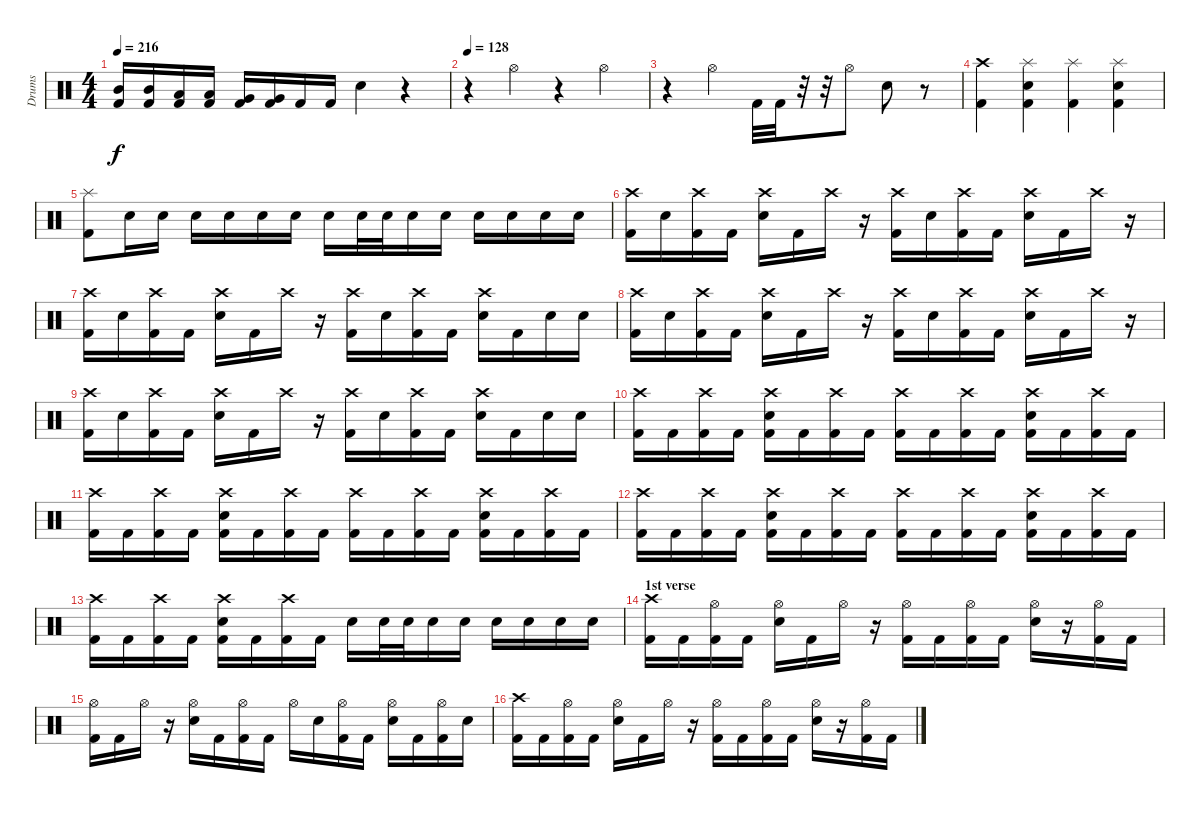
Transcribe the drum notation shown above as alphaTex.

\track ("Drums" "Drums") {instrument percussion}
\staff {score}
\articulation defaults
\ts (4 4)
\tempo 216
\clef neutral
\ks c
("Mid Tom (hit)" "Kick (hit) 2").16{dy f} ("Mid Tom (hit)" "Kick (hit) 2").16 ("Low Tom (hit)" "Kick (hit) 2").16 ("Low Tom (hit)" "Kick (hit) 2").16 ("Very Low Tom (hit)" "Kick (hit) 2").16 ("Very Low Tom (hit)" "Kick (hit) 2").16 "Kick (hit) 2".16 "Kick (hit) 2".16 "Electric Snare (hit)".4 r.4 |
\tempo 128
r.4 "Hi-Hat (open)".4 r.4 "Hi-Hat (open)".4 |
r.4 "Hi-Hat (open)".4 "Kick (hit) 2".32 "Kick (hit) 2".32 r.32 r.32 "Hi-Hat (open)".8 "Electric Snare (hit)".8 r.8 |
("Crash high (hit)" "Kick (hit) 2").4 ("Splash (hit)" "Electric Snare (hit)" "Kick (hit) 2").4 ("Splash (hit)" "Kick (hit) 2").4 ("Splash (hit)" "Electric Snare (hit)" "Kick (hit) 2").4 |
("Splash (hit)" "Kick (hit) 2").8 "Electric Snare (hit)".16 "Electric Snare (hit)".16 "Electric Snare (hit)".16 "Electric Snare (hit)".16 "Electric Snare (hit)".16 "Electric Snare (hit)".16 "Electric Snare (hit)".16 "Electric Snare (hit)".32 "Electric Snare (hit)".32 "Electric Snare (hit)".16 "Electric Snare (hit)".16 "Electric Snare (hit)".16 "Electric Snare (hit)".16 "Electric Snare (hit)".16 "Electric Snare (hit)".16 |
("Crash high (hit)" "Kick (hit) 2").16 "Electric Snare (hit)".16 ("Crash high (hit)" "Kick (hit) 2").16 "Kick (hit) 2".16 ("Crash high (hit)" "Electric Snare (hit)").16 "Kick (hit) 2".16 "Crash high (hit)".16 r.16 ("Crash high (hit)" "Kick (hit) 2").16 "Electric Snare (hit)".16 ("Crash high (hit)" "Kick (hit) 2").16 "Kick (hit) 2".16 ("Crash high (hit)" "Electric Snare (hit)").16 "Kick (hit) 2".16 "Crash high (hit)".16 r.16 |
("Crash high (hit)" "Kick (hit) 2").16 "Electric Snare (hit)".16 ("Crash high (hit)" "Kick (hit) 2").16 "Kick (hit) 2".16 ("Crash high (hit)" "Electric Snare (hit)").16 "Kick (hit) 2".16 "Crash high (hit)".16 r.16 ("Crash high (hit)" "Kick (hit) 2").16 "Electric Snare (hit)".16 ("Crash high (hit)" "Kick (hit) 2").16 "Kick (hit) 2".16 ("Crash high (hit)" "Electric Snare (hit)").16 "Kick (hit) 2".16 "Electric Snare (hit)".16 "Electric Snare (hit)".16 |
("Crash high (hit)" "Kick (hit) 2").16 "Electric Snare (hit)".16 ("Crash high (hit)" "Kick (hit) 2").16 "Kick (hit) 2".16 ("Crash high (hit)" "Electric Snare (hit)").16 "Kick (hit) 2".16 "Crash high (hit)".16 r.16 ("Crash high (hit)" "Kick (hit) 2").16 "Electric Snare (hit)".16 ("Crash high (hit)" "Kick (hit) 2").16 "Kick (hit) 2".16 ("Crash high (hit)" "Electric Snare (hit)").16 "Kick (hit) 2".16 "Crash high (hit)".16 r.16 |
("Crash high (hit)" "Kick (hit) 2").16 "Electric Snare (hit)".16 ("Crash high (hit)" "Kick (hit) 2").16 "Kick (hit) 2".16 ("Crash high (hit)" "Electric Snare (hit)").16 "Kick (hit) 2".16 "Crash high (hit)".16 r.16 ("Crash high (hit)" "Kick (hit) 2").16 "Electric Snare (hit)".16 ("Crash high (hit)" "Kick (hit) 2").16 "Kick (hit) 2".16 ("Crash high (hit)" "Electric Snare (hit)").16 "Kick (hit) 2".16 "Electric Snare (hit)".16 "Electric Snare (hit)".16 |
("Crash high (hit)" "Kick (hit) 2").16 "Kick (hit) 2".16 ("Crash high (hit)" "Kick (hit) 2").16 "Kick (hit) 2".16 ("Crash high (hit)" "Electric Snare (hit)" "Kick (hit) 2").16 "Kick (hit) 2".16 ("Crash high (hit)" "Kick (hit) 2").16 "Kick (hit) 2".16 ("Crash high (hit)" "Kick (hit) 2").16 "Kick (hit) 2".16 ("Crash high (hit)" "Kick (hit) 2").16 "Kick (hit) 2".16 ("Crash high (hit)" "Electric Snare (hit)" "Kick (hit) 2").16 "Kick (hit) 2".16 ("Crash high (hit)" "Kick (hit) 2").16 "Kick (hit) 2".16 |
("Crash high (hit)" "Kick (hit) 2").16 "Kick (hit) 2".16 ("Crash high (hit)" "Kick (hit) 2").16 "Kick (hit) 2".16 ("Crash high (hit)" "Electric Snare (hit)" "Kick (hit) 2").16 "Kick (hit) 2".16 ("Crash high (hit)" "Kick (hit) 2").16 "Kick (hit) 2".16 ("Crash high (hit)" "Kick (hit) 2").16 "Kick (hit) 2".16 ("Crash high (hit)" "Kick (hit) 2").16 "Kick (hit) 2".16 ("Crash high (hit)" "Electric Snare (hit)" "Kick (hit) 2").16 "Kick (hit) 2".16 ("Crash high (hit)" "Kick (hit) 2").16 "Kick (hit) 2".16 |
("Crash high (hit)" "Kick (hit) 2").16 "Kick (hit) 2".16 ("Crash high (hit)" "Kick (hit) 2").16 "Kick (hit) 2".16 ("Crash high (hit)" "Electric Snare (hit)" "Kick (hit) 2").16 "Kick (hit) 2".16 ("Crash high (hit)" "Kick (hit) 2").16 "Kick (hit) 2".16 ("Crash high (hit)" "Kick (hit) 2").16 "Kick (hit) 2".16 ("Crash high (hit)" "Kick (hit) 2").16 "Kick (hit) 2".16 ("Crash high (hit)" "Electric Snare (hit)" "Kick (hit) 2").16 "Kick (hit) 2".16 ("Crash high (hit)" "Kick (hit) 2").16 "Kick (hit) 2".16 |
("Crash high (hit)" "Kick (hit) 2").16 "Kick (hit) 2".16 ("Crash high (hit)" "Kick (hit) 2").16 "Kick (hit) 2".16 ("Crash high (hit)" "Electric Snare (hit)" "Kick (hit) 2").16 "Kick (hit) 2".16 ("Crash high (hit)" "Kick (hit) 2").16 "Kick (hit) 2".16 "Electric Snare (hit)".16 "Electric Snare (hit)".32 "Electric Snare (hit)".32 "Electric Snare (hit)".16 "Electric Snare (hit)".16 "Electric Snare (hit)".16 "Electric Snare (hit)".16 "Electric Snare (hit)".16 "Electric Snare (hit)".16 |
\section ("" "1st verse")
("Crash high (hit)" "Kick (hit) 2").16 "Kick (hit) 2".16 ("Hi-Hat (open)" "Kick (hit) 2").16 "Kick (hit) 2".16 ("Hi-Hat (open)" "Electric Snare (hit)").16 "Kick (hit) 2".16 "Hi-Hat (open)".16 r.16 ("Hi-Hat (open)" "Kick (hit) 2").16 "Kick (hit) 2".16 ("Hi-Hat (open)" "Kick (hit) 2").16 "Kick (hit) 2".16 ("Hi-Hat (open)" "Electric Snare (hit)").16 r.16 ("Hi-Hat (open)" "Kick (hit) 2").16 "Kick (hit) 2".16 |
("Hi-Hat (open)" "Kick (hit) 2").16 "Kick (hit) 2".16 "Hi-Hat (open)".16 r.16 ("Hi-Hat (open)" "Electric Snare (hit)").16 "Kick (hit) 2".16 ("Hi-Hat (open)" "Kick (hit) 2").16 "Kick (hit) 2".16 "Hi-Hat (open)".16 "Electric Snare (hit)".16 ("Hi-Hat (open)" "Kick (hit) 2").16 "Kick (hit) 2".16 ("Hi-Hat (open)" "Electric Snare (hit)").16 "Kick (hit) 2".16 ("Hi-Hat (open)" "Kick (hit) 2").16 "Electric Snare (hit)".16 |
("Crash high (hit)" "Kick (hit) 2").16 "Kick (hit) 2".16 ("Hi-Hat (open)" "Kick (hit) 2").16 "Kick (hit) 2".16 ("Hi-Hat (open)" "Electric Snare (hit)").16 "Kick (hit) 2".16 "Hi-Hat (open)".16 r.16 ("Hi-Hat (open)" "Kick (hit) 2").16 "Kick (hit) 2".16 ("Hi-Hat (open)" "Kick (hit) 2").16 "Kick (hit) 2".16 ("Hi-Hat (open)" "Electric Snare (hit)").16 r.16 ("Hi-Hat (open)" "Kick (hit) 2").16 "Kick (hit) 2".16
